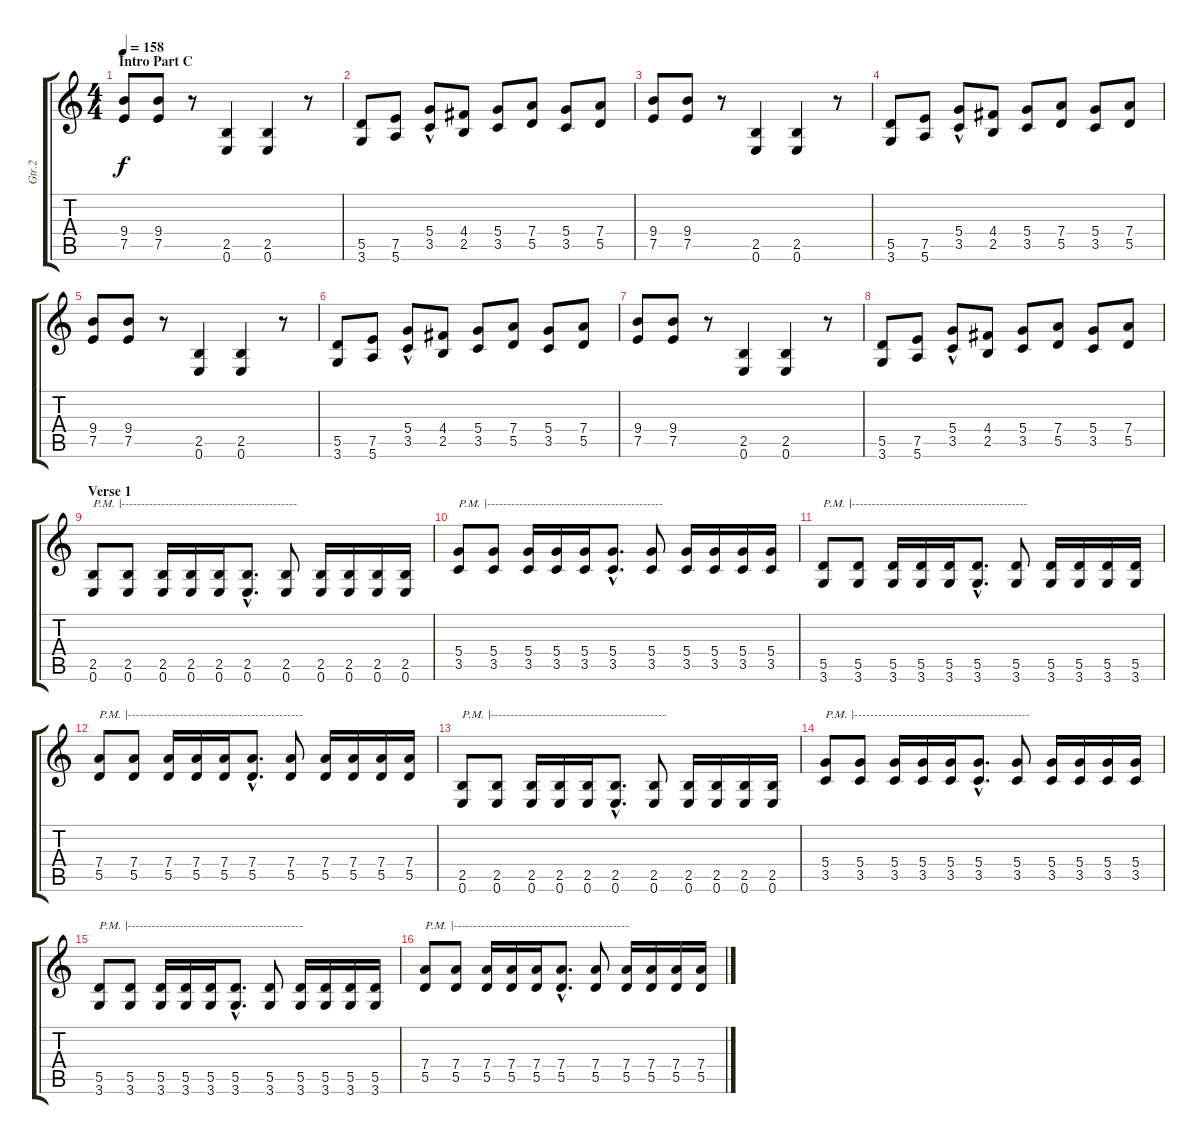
\track ("Gtr.2 " "Gtr.2 ") {instrument distortionguitar}
\staff {score tabs}
\tuning (E4 B3 G3 D3 A2 E2) {hide}
\ts (4 4)
\section ("" "Intro Part C")
\tempo 158
\clef g2
\ks c
(9.4 7.5).8{dy f} (9.4 7.5).8 r.8 (2.5 0.6).4 (2.5 0.6).4 r.8 |
(5.5 3.6).8 (7.5 5.6).8 (5.4{hac} 3.5).8 (4.4 2.5).8 (5.4 3.5).8 (7.4 5.5).8 (5.4 3.5).8 (7.4 5.5).8 |
(9.4 7.5).8 (9.4 7.5).8 r.8 (2.5 0.6).4 (2.5 0.6).4 r.8 |
(5.5 3.6).8 (7.5 5.6).8 (5.4{hac} 3.5).8 (4.4 2.5).8 (5.4 3.5).8 (7.4 5.5).8 (5.4 3.5).8 (7.4 5.5).8 |
(9.4 7.5).8 (9.4 7.5).8 r.8 (2.5 0.6).4 (2.5 0.6).4 r.8 |
(5.5 3.6).8 (7.5 5.6).8 (5.4{hac} 3.5).8 (4.4 2.5).8 (5.4 3.5).8 (7.4 5.5).8 (5.4 3.5).8 (7.4 5.5).8 |
(9.4 7.5).8 (9.4 7.5).8 r.8 (2.5 0.6).4 (2.5 0.6).4 r.8 |
(5.5 3.6).8 (7.5 5.6).8 (5.4{hac} 3.5).8 (4.4 2.5).8 (5.4 3.5).8 (7.4 5.5).8 (5.4 3.5).8 (7.4 5.5).8 |
\section ("" "Verse 1")
(2.5 0.6).8{txt "P.M. |--------------------------------------------"} (2.5 0.6).8 (2.5 0.6).16 (2.5 0.6).16 (2.5 0.6).16 (2.5{hac} 0.6{hac}).8{d} (2.5 0.6).8 (2.5 0.6).16 (2.5 0.6).16 (2.5 0.6).16 (2.5 0.6).16 |
(5.4 3.5).8{txt "P.M. |--------------------------------------------"} (5.4 3.5).8 (5.4 3.5).16 (5.4 3.5).16 (5.4 3.5).16 (5.4{hac} 3.5{hac}).8{d} (5.4 3.5).8 (5.4 3.5).16 (5.4 3.5).16 (5.4 3.5).16 (5.4 3.5).16 |
(5.5 3.6).8{txt "P.M. |--------------------------------------------"} (5.5 3.6).8 (5.5 3.6).16 (5.5 3.6).16 (5.5 3.6).16 (5.5{hac} 3.6{hac}).8{d} (5.5 3.6).8 (5.5 3.6).16 (5.5 3.6).16 (5.5 3.6).16 (5.5 3.6).16 |
(7.4 5.5).8{txt "P.M. |--------------------------------------------"} (7.4 5.5).8 (7.4 5.5).16 (7.4 5.5).16 (7.4 5.5).16 (7.4{hac} 5.5{hac}).8{d} (7.4 5.5).8 (7.4 5.5).16 (7.4 5.5).16 (7.4 5.5).16 (7.4 5.5).16 |
(2.5 0.6).8{txt "P.M. |--------------------------------------------"} (2.5 0.6).8 (2.5 0.6).16 (2.5 0.6).16 (2.5 0.6).16 (2.5{hac} 0.6{hac}).8{d} (2.5 0.6).8 (2.5 0.6).16 (2.5 0.6).16 (2.5 0.6).16 (2.5 0.6).16 |
(5.4 3.5).8{txt "P.M. |--------------------------------------------"} (5.4 3.5).8 (5.4 3.5).16 (5.4 3.5).16 (5.4 3.5).16 (5.4{hac} 3.5{hac}).8{d} (5.4 3.5).8 (5.4 3.5).16 (5.4 3.5).16 (5.4 3.5).16 (5.4 3.5).16 |
(5.5 3.6).8{txt "P.M. |--------------------------------------------"} (5.5 3.6).8 (5.5 3.6).16 (5.5 3.6).16 (5.5 3.6).16 (5.5{hac} 3.6{hac}).8{d} (5.5 3.6).8 (5.5 3.6).16 (5.5 3.6).16 (5.5 3.6).16 (5.5 3.6).16 |
(7.4 5.5).8{txt "P.M. |--------------------------------------------"} (7.4 5.5).8 (7.4 5.5).16 (7.4 5.5).16 (7.4 5.5).16 (7.4{hac} 5.5{hac}).8{d} (7.4 5.5).8 (7.4 5.5).16 (7.4 5.5).16 (7.4 5.5).16 (7.4 5.5).16
